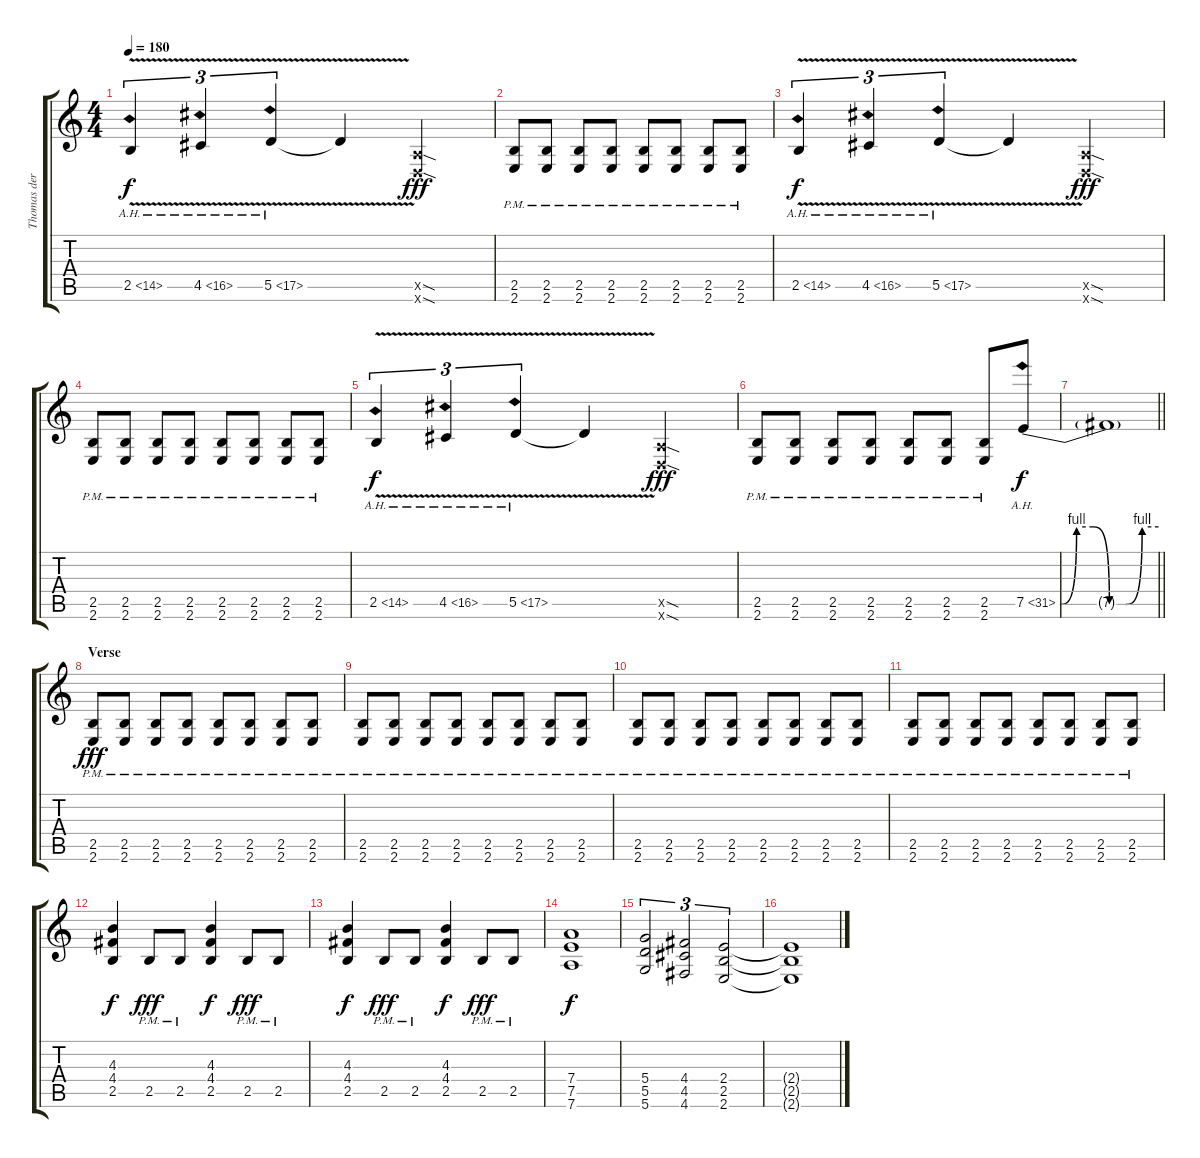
\track ("Thomas der Münzer" "Thomas der") {instrument distortionguitar}
\staff {score tabs}
\tuning (E4 B3 G3 D3 A2 D2) {hide}
\ts (4 4)
\tempo 180
\clef g2
\ks c
2.5{ah 12 v}.4{tu (3 2) dy f} 4.5{ah 12 v}.4{tu (3 2)} 5.5{ah 12 v}.4{tu (3 2)} 5.5{t}.4 (0.5{sod x} 0.6{sod x}).4{dy fff} |
(2.5{pm} 2.6{pm}).8 (2.5{pm} 2.6{pm}).8 (2.5{pm} 2.6{pm}).8 (2.5{pm} 2.6{pm}).8 (2.5{pm} 2.6{pm}).8 (2.5{pm} 2.6{pm}).8 (2.5{pm} 2.6{pm}).8 (2.5{pm} 2.6{pm}).8 |
2.5{ah 12 v}.4{tu (3 2) dy f} 4.5{ah 12 v}.4{tu (3 2)} 5.5{ah 12 v}.4{tu (3 2)} 5.5{t}.4 (0.5{sod x} 0.6{sod x}).4{dy fff} |
(2.5{pm} 2.6{pm}).8 (2.5{pm} 2.6{pm}).8 (2.5{pm} 2.6{pm}).8 (2.5{pm} 2.6{pm}).8 (2.5{pm} 2.6{pm}).8 (2.5{pm} 2.6{pm}).8 (2.5{pm} 2.6{pm}).8 (2.5{pm} 2.6{pm}).8 |
2.5{ah 12 v}.4{tu (3 2) dy f} 4.5{ah 12 v}.4{tu (3 2)} 5.5{ah 12 v}.4{tu (3 2)} 5.5{t}.4 (0.5{sod x} 0.6{sod x}).4{dy fff} |
(2.5{pm} 2.6{pm}).8 (2.5{pm} 2.6{pm}).8 (2.5{pm} 2.6{pm}).8 (2.5{pm} 2.6{pm}).8 (2.5{pm} 2.6{pm}).8 (2.5{pm} 2.6{pm}).8 (2.5{pm} 2.6{pm}).8 7.5{be (custom 0 0 10 4 20 4 30 0 40 0 50 4 60 4) ah 24}.8{dy f} |
\barLineRight lightlight
7.5{t}.1 |
\section ("" "Verse")
(2.5{pm} 2.6{pm}).8{dy fff} (2.5{pm} 2.6{pm}).8 (2.5{pm} 2.6{pm}).8 (2.5{pm} 2.6{pm}).8 (2.5{pm} 2.6{pm}).8 (2.5{pm} 2.6{pm}).8 (2.5{pm} 2.6{pm}).8 (2.5{pm} 2.6{pm}).8 |
(2.5{pm} 2.6{pm}).8 (2.5{pm} 2.6{pm}).8 (2.5{pm} 2.6{pm}).8 (2.5{pm} 2.6{pm}).8 (2.5{pm} 2.6{pm}).8 (2.5{pm} 2.6{pm}).8 (2.5{pm} 2.6{pm}).8 (2.5{pm} 2.6{pm}).8 |
(2.5{pm} 2.6{pm}).8 (2.5{pm} 2.6{pm}).8 (2.5{pm} 2.6{pm}).8 (2.5{pm} 2.6{pm}).8 (2.5{pm} 2.6{pm}).8 (2.5{pm} 2.6{pm}).8 (2.5{pm} 2.6{pm}).8 (2.5{pm} 2.6{pm}).8 |
(2.5{pm} 2.6{pm}).8 (2.5{pm} 2.6{pm}).8 (2.5{pm} 2.6{pm}).8 (2.5{pm} 2.6{pm}).8 (2.5{pm} 2.6{pm}).8 (2.5{pm} 2.6{pm}).8 (2.5{pm} 2.6{pm}).8 (2.5{pm} 2.6{pm}).8 |
(4.3 4.4 2.5).4{dy f} 2.5{pm}.8{dy fff} 2.5{pm}.8 (4.3 4.4 2.5).4{dy f} 2.5{pm}.8{dy fff} 2.5{pm}.8 |
(4.3 4.4 2.5).4{dy f} 2.5{pm}.8{dy fff} 2.5{pm}.8 (4.3 4.4 2.5).4{dy f} 2.5{pm}.8{dy fff} 2.5{pm}.8 |
(7.4 7.5 7.6).1{dy f} |
(5.4 5.5 5.6).2{tu (3 2)} (4.4 4.5 4.6).2{tu (3 2)} (2.4 2.5 2.6).2{tu (3 2)} |
(2.4{t} 2.5{t} 2.6{t}).1
